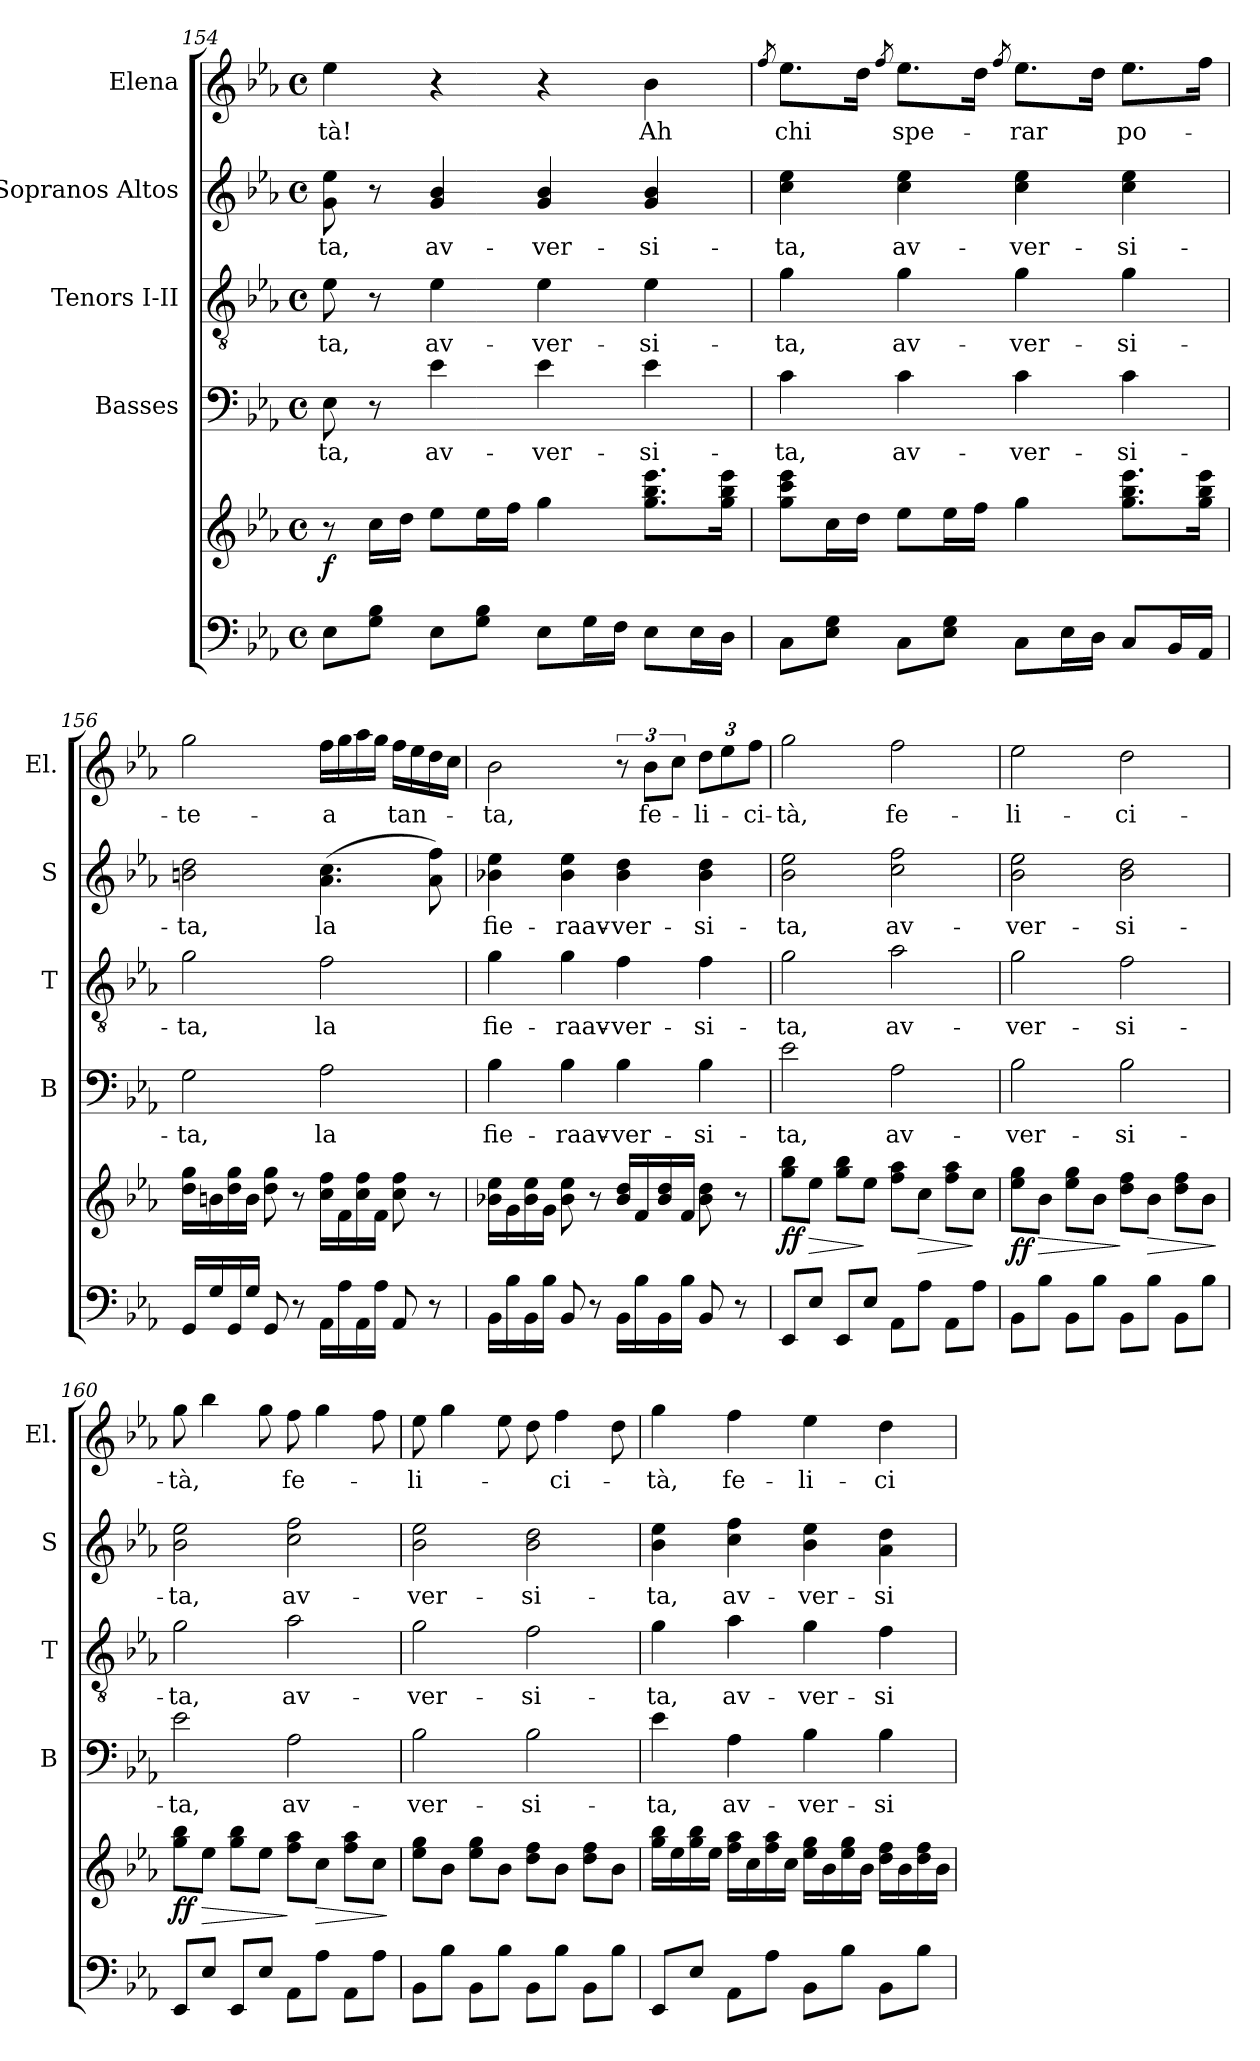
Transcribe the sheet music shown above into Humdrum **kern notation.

**kern	**kern	**dynam	**kern	**text	**kern	**text	**kern	**text	**kern	**text
*part5	*part5	*part5	*part4	*part4	*part3	*part3	*part2	*part2	*part1	*part1
*staff6	*staff5	*staff5/6	*staff4	*staff4	*staff3	*staff3	*staff2	*staff2	*staff1	*staff1
*	*	*	*I"Basses	*	*I"Tenors I-II	*	*I"Sopranos Altos	*	*I"Elena	*
*	*	*	*I'B	*	*I'T	*	*I'S	*	*I'El.	*
!!LO:PB:g=z
*clefF4	*clefG2	*	*clefF4	*	*clefGv2	*	*clefG2	*	*clefG2	*
*k[b-e-a-]	*k[b-e-a-]	*	*k[b-e-a-]	*	*k[b-e-a-]	*	*k[b-e-a-]	*	*k[b-e-a-]	*
*E-:	*E-:	*	*E-:	*	*E-:	*	*E-:	*	*E-:	*
*M4/4	*M4/4	*	*M4/4	*	*M4/4	*	*M4/4	*	*M4/4	*
*met(c)	*met(c)	*	*met(c)	*	*met(c)	*	*met(c)	*	*met(c)	*
=154	=154	=154	=154	=154	=154	=154	=154	=154	=154	=154
!	!	!LO:DY:b	!	!LO:LY:b	!	!LO:LY:b	!	!LO:LY:b	!	!LO:LY:b
8E-\L	8r	f	8E-\	-ta,	8e-\	-ta,	8g\ 8ee-\	-ta,	4ee-\	-tà!
8G\ 8B-\J	16cc\LL	.	8r	.	8r	.	8r	.	.	.
.	16dd\JJ	.	.	.	.	.	.	.	.	.
!	!	!	!	!LO:LY:b	!	!LO:LY:b	!	!LO:LY:b	!	!
8E-\L	8ee-\L	.	4e-\	av-	4e-\	av-	4g/ 4b-/	av-	4r	.
8G\ 8B-\J	16ee-\L	.	.	.	.	.	.	.	.	.
.	16ff\JJ	.	.	.	.	.	.	.	.	.
!	!	!	!	!LO:LY:b	!	!LO:LY:b	!	!LO:LY:b	!	!
8E-\L	4gg\	.	4e-\	-ver-	4e-\	-ver-	4g/ 4b-/	-ver-	4r	.
16G\L	.	.	.	.	.	.	.	.	.	.
16F\JJ	.	.	.	.	.	.	.	.	.	.
!	!	!	!	!LO:LY:b	!	!LO:LY:b	!	!LO:LY:b	!	!LO:LY:b
8E-\L	8.gg\ 8.bb-\ 8.eee-\L	.	4e-\	-si-	4e-\	-si-	4g/ 4b-/	-si-	4b-\	Ah
16E-\L	.	.	.	.	.	.	.	.	.	.
16D\JJ	16gg\ 16bb-\ 16eee-\Jk	.	.	.	.	.	.	.	.	.
=155	=155	=155	=155	=155	=155	=155	=155	=155	=155	=155
.	.	.	.	.	.	.	.	.	8qff/	.
!	!	!	!	!LO:LY:b	!	!LO:LY:b	!	!LO:LY:b	!	!LO:LY:b
8C\L	8gg\ 8ccc\ 8eee-\L	.	4c\	-ta,	4g\	-ta,	4cc\ 4ee-\	-ta,	8.ee-\L	chi
8E-\ 8G\J	16cc\L	.	.	.	.	.	.	.	.	.
.	16dd\JJ	.	.	.	.	.	.	.	16dd\Jk	.
.	.	.	.	.	.	.	.	.	8qff/	.
!	!	!	!	!LO:LY:b	!	!LO:LY:b	!	!LO:LY:b	!	!LO:LY:b
8C\L	8ee-\L	.	4c\	av-	4g\	av-	4cc\ 4ee-\	av-	8.ee-\L	spe-
8E-\ 8G\J	16ee-\L	.	.	.	.	.	.	.	.	.
.	16ff\JJ	.	.	.	.	.	.	.	16dd\Jk	.
.	.	.	.	.	.	.	.	.	8qff/	.
!	!	!	!	!LO:LY:b	!	!LO:LY:b	!	!LO:LY:b	!	!LO:LY:b
8C\L	4gg\	.	4c\	-ver-	4g\	-ver-	4cc\ 4ee-\	-ver-	8.ee-\L	-rar
16E-\L	.	.	.	.	.	.	.	.	.	.
16D\JJ	.	.	.	.	.	.	.	.	16dd\Jk	.
!	!	!	!	!LO:LY:b	!	!LO:LY:b	!	!LO:LY:b	!	!LO:LY:b
8C/L	8.gg\ 8.bb-\ 8.eee-\L	.	4c\	-si-	4g\	-si-	4cc\ 4ee-\	-si-	8.ee-\L	po-
16BB-/L	.	.	.	.	.	.	.	.	.	.
16AA-/JJ	16gg\ 16bb-\ 16eee-\Jk	.	.	.	.	.	.	.	16ff\Jk	.
=156	=156	=156	=156	=156	=156	=156	=156	=156	=156	=156
!	!	!	!	!LO:LY:b	!	!LO:LY:b	!	!LO:LY:b	!	!LO:LY:b
16GG/LL	16dd\ 16gg\LL	.	2G\	-ta,	2g\	-ta,	2bn\ 2dd\	-ta,	2gg\	-te-
16G/	16bn\	.	.	.	.	.	.	.	.	.
16GG/	16dd\ 16gg\	.	.	.	.	.	.	.	.	.
16G/JJ	16b\JJ	.	.	.	.	.	.	.	.	.
8GG/	8dd\ 8gg\	.	.	.	.	.	.	.	.	.
8r	8r	.	.	.	.	.	.	.	.	.
!	!	!	!	!LO:LY:b	!	!LO:LY:b	!	!LO:LY:b	!	!LO:LY:b
16AA-\LL	16cc\ 16ff\LL	.	2A-\	la	2f\	la	(>4.a-\ 4.cc\	la	16ff\LL	-a
16A-\	16f\	.	.	.	.	.	.	.	16gg\	.
16AA-\	16cc\ 16ff\	.	.	.	.	.	.	.	16aa-\	.
16A-\JJ	16f\JJ	.	.	.	.	.	.	.	16gg\JJ	.
!	!	!	!	!	!	!	!	!	!	!LO:LY:b
8AA-/	8cc\ 8ff\	.	.	.	.	.	.	.	16ff\LL	tan-
.	.	.	.	.	.	.	.	.	16ee-\	.
8r	8r	.	.	.	.	.	8a-\ 8ff\)	.	16dd\	.
.	.	.	.	.	.	.	.	.	16cc\JJ	.
!!LO:LB:g=z
=157	=157	=157	=157	=157	=157	=157	=157	=157	=157	=157
!	!	!	!	!LO:LY:b	!	!LO:LY:b	!	!LO:LY:b	!	!LO:LY:b
16BB-\LL	16b-X\ 16ee-\LL	.	4B-\	fie-	4g\	fie-	4b-X\ 4ee-\	fie-	2b-\	-ta,
16B-\	16g\	.	.	.	.	.	.	.	.	.
16BB-\	16b-\ 16ee-\	.	.	.	.	.	.	.	.	.
16B-\JJ	16g\JJ	.	.	.	.	.	.	.	.	.
!	!	!	!	!LO:LY:b	!	!LO:LY:b	!	!LO:LY:b	!	!
8BB-/	8b-\ 8ee-\	.	4B-\	raav-	4g\	raav-	4b-\ 4ee-\	raav-	.	.
8r	8r	.	.	.	.	.	.	.	.	.
!	!	!	!	!LO:LY:b	!	!LO:LY:b	!	!LO:LY:b	!	!
16BB-\LL	16b-/ 16dd/LL	.	4B-\	-ver-	4f\	-ver-	4b-\ 4dd\	-ver-	12r	.
16B-\	16f/	.	.	.	.	.	.	.	.	.
!	!	!	!	!	!	!	!	!	!	!LO:LY:b
.	.	.	.	.	.	.	.	.	12b-\L	fe-
16BB-\	16b-/ 16dd/	.	.	.	.	.	.	.	.	.
.	.	.	.	.	.	.	.	.	12cc\J	.
16B-\JJ	16f/JJ	.	.	.	.	.	.	.	.	.
!	!	!	!	!LO:LY:b	!	!LO:LY:b	!	!LO:LY:b	!	!
*	*	*	*	*	*	*	*	*	*Xbrackettup	*
!	!	!	!	!	!	!	!	!	!	!LO:LY:b
8BB-/	8b-\ 8dd\	.	4B-\	-si-	4f\	-si-	4b-\ 4dd\	-si-	12dd\L	-li-
.	.	.	.	.	.	.	.	.	12ee-\	.
8r	8r	.	.	.	.	.	.	.	.	.
!	!	!	!	!	!	!	!	!	!	!LO:LY:b
.	.	.	.	.	.	.	.	.	12ff\J	-ci-
=158	=158	=158	=158	=158	=158	=158	=158	=158	=158	=158
!	!	!LO:DY:b	!	!LO:LY:b	!	!LO:LY:b	!	!LO:LY:b	!	!LO:LY:b
!	!	!LO:DY:n=1:b	!	!	!	!	!	!	!	!
8EE-/L	8gg\ 8bb-\L	f f	2e-\	-ta,	2g\	-ta,	2b-\ 2ee-\	-ta,	2gg\	-tà,
!	!	!LO:HP:b	!	!	!	!	!	!	!	!
8E-/J	8ee-\J	>	.	.	.	.	.	.	.	.
8EE-/L	8gg\ 8bb-\L	.	.	.	.	.	.	.	.	.
8E-/J	8ee-\J	]	.	.	.	.	.	.	.	.
!	!	!	!	!LO:LY:b	!	!LO:LY:b	!	!LO:LY:b	!	!LO:LY:b
8AA-\L	8ff\ 8aa-\L	.	2A-\	av-	2a-\	av-	2cc\ 2ff\	av-	2ff\	fe-
!	!	!LO:HP:b	!	!	!	!	!	!	!	!
8A-\J	8cc\J	>	.	.	.	.	.	.	.	.
8AA-\L	8ff\ 8aa-\L	.	.	.	.	.	.	.	.	.
8A-\J	8cc\J	]	.	.	.	.	.	.	.	.
=159	=159	=159	=159	=159	=159	=159	=159	=159	=159	=159
!	!	!LO:DY:b	!	!LO:LY:b	!	!LO:LY:b	!	!LO:LY:b	!	!LO:LY:b
!	!	!LO:DY:n=1:b	!	!	!	!	!	!	!	!
8BB-\L	8ee-\ 8gg\L	f f	2B-\	-ver-	2g\	-ver-	2b-\ 2ee-\	-ver-	2ee-\	-li-
!	!	!LO:HP:b	!	!	!	!	!	!	!	!
8B-\J	8b-\J	>	.	.	.	.	.	.	.	.
8BB-\L	8ee-\ 8gg\L	.	.	.	.	.	.	.	.	.
8B-\J	8b-\J	.	.	.	.	.	.	.	.	.
!	!	!	!	!LO:LY:b	!	!LO:LY:b	!	!LO:LY:b	!	!LO:LY:b
8BB-\L	8dd\ 8ff\L	]	2B-\	-si-	2f\	-si-	2b-\ 2dd\	-si-	2dd\	-ci-
!	!	!LO:HP:b	!	!	!	!	!	!	!	!
8B-\J	8b-\J	>	.	.	.	.	.	.	.	.
8BB-\L	8dd\ 8ff\L	.	.	.	.	.	.	.	.	.
8B-\J	8b-\J	.	.	.	.	.	.	.	.	.
.	.	]	.	.	.	.	.	.	.	.
=160	=160	=160	=160	=160	=160	=160	=160	=160	=160	=160
!	!	!LO:DY:b	!	!LO:LY:b	!	!LO:LY:b	!	!LO:LY:b	!	!LO:LY:b
!	!	!LO:DY:n=1:b	!	!	!	!	!	!	!	!
8EE-/L	8gg\ 8bb-\L	f f	2e-\	-ta,	2g\	-ta,	2b-\ 2ee-\	-ta,	8gg\	-tà,
!	!	!LO:HP:b	!	!	!	!	!	!	!	!
8E-/J	8ee-\J	>	.	.	.	.	.	.	4bb-\	.
8EE-/L	8gg\ 8bb-\L	.	.	.	.	.	.	.	.	.
8E-/J	8ee-\J	.	.	.	.	.	.	.	8gg\	.
!	!	!	!	!LO:LY:b	!	!LO:LY:b	!	!LO:LY:b	!	!LO:LY:b
8AA-\L	8ff\ 8aa-\L	]	2A-\	av-	2a-\	av-	2cc\ 2ff\	av-	8ff\	fe-
!	!	!LO:HP:b	!	!	!	!	!	!	!	!
8A-\J	8cc\J	>	.	.	.	.	.	.	4gg\	.
8AA-\L	8ff\ 8aa-\L	.	.	.	.	.	.	.	.	.
8A-\J	8cc\J	.	.	.	.	.	.	.	8ff\	.
.	.	]	.	.	.	.	.	.	.	.
!!LO:PB:g=z
=161	=161	=161	=161	=161	=161	=161	=161	=161	=161	=161
!	!	!	!	!LO:LY:b	!	!LO:LY:b	!	!LO:LY:b	!	!LO:LY:b
8BB-\L	8ee-\ 8gg\L	.	2B-\	-ver-	2g\	-ver-	2b-\ 2ee-\	-ver-	8ee-\	-li-
8B-\J	8b-\J	.	.	.	.	.	.	.	4gg\	.
8BB-\L	8ee-\ 8gg\L	.	.	.	.	.	.	.	.	.
8B-\J	8b-\J	.	.	.	.	.	.	.	8ee-\	.
!	!	!	!	!LO:LY:b	!	!LO:LY:b	!	!LO:LY:b	!	!
8BB-\L	8dd\ 8ff\L	.	2B-\	-si-	2f\	-si-	2b-\ 2dd\	-si-	8dd\	.
!	!	!	!	!	!	!	!	!	!	!LO:LY:b
8B-\J	8b-\J	.	.	.	.	.	.	.	4ff\	-ci-
8BB-\L	8dd\ 8ff\L	.	.	.	.	.	.	.	.	.
8B-\J	8b-\J	.	.	.	.	.	.	.	8dd\	.
!!LO:PB:g=z
=162	=162	=162	=162	=162	=162	=162	=162	=162	=162	=162
!	!	!	!	!LO:LY:b	!	!LO:LY:b	!	!LO:LY:b	!	!LO:LY:b
8EE-/L	16gg\ 16bb-\LL	.	4e-\	-ta,	4g\	-ta,	4b-\ 4ee-\	-ta,	4gg\	-tà,
.	16ee-\	.	.	.	.	.	.	.	.	.
8E-/J	16gg\ 16bb-\	.	.	.	.	.	.	.	.	.
.	16ee-\JJ	.	.	.	.	.	.	.	.	.
!	!	!	!	!LO:LY:b	!	!LO:LY:b	!	!LO:LY:b	!	!LO:LY:b
8AA-\L	16ff\ 16aa-\LL	.	4A-\	av-	4a-\	av-	4cc\ 4ff\	av-	4ff\	fe-
.	16cc\	.	.	.	.	.	.	.	.	.
8A-\J	16ff\ 16aa-\	.	.	.	.	.	.	.	.	.
.	16cc\JJ	.	.	.	.	.	.	.	.	.
!	!	!	!	!LO:LY:b	!	!LO:LY:b	!	!LO:LY:b	!	!LO:LY:b
8BB-\L	16ee-\ 16gg\LL	.	4B-\	-ver-	4g\	-ver-	4b-\ 4ee-\	-ver-	4ee-\	-li-
.	16b-\	.	.	.	.	.	.	.	.	.
8B-\J	16ee-\ 16gg\	.	.	.	.	.	.	.	.	.
.	16b-\JJ	.	.	.	.	.	.	.	.	.
!	!	!	!	!LO:LY:b	!	!LO:LY:b	!	!LO:LY:b	!	!LO:LY:b
8BB-\L	16dd\ 16ff\LL	.	4B-\	-si-	4f\	-si-	4a-\ 4dd\	-si-	4dd\	-ci-
.	16b-\	.	.	.	.	.	.	.	.	.
8B-\J	16dd\ 16ff\	.	.	.	.	.	.	.	.	.
.	16b-\JJ	.	.	.	.	.	.	.	.	.
=	=	=	=	=	=	=	=	=	=	=
*-	*-	*-	*-	*-	*-	*-	*-	*-	*-	*-
